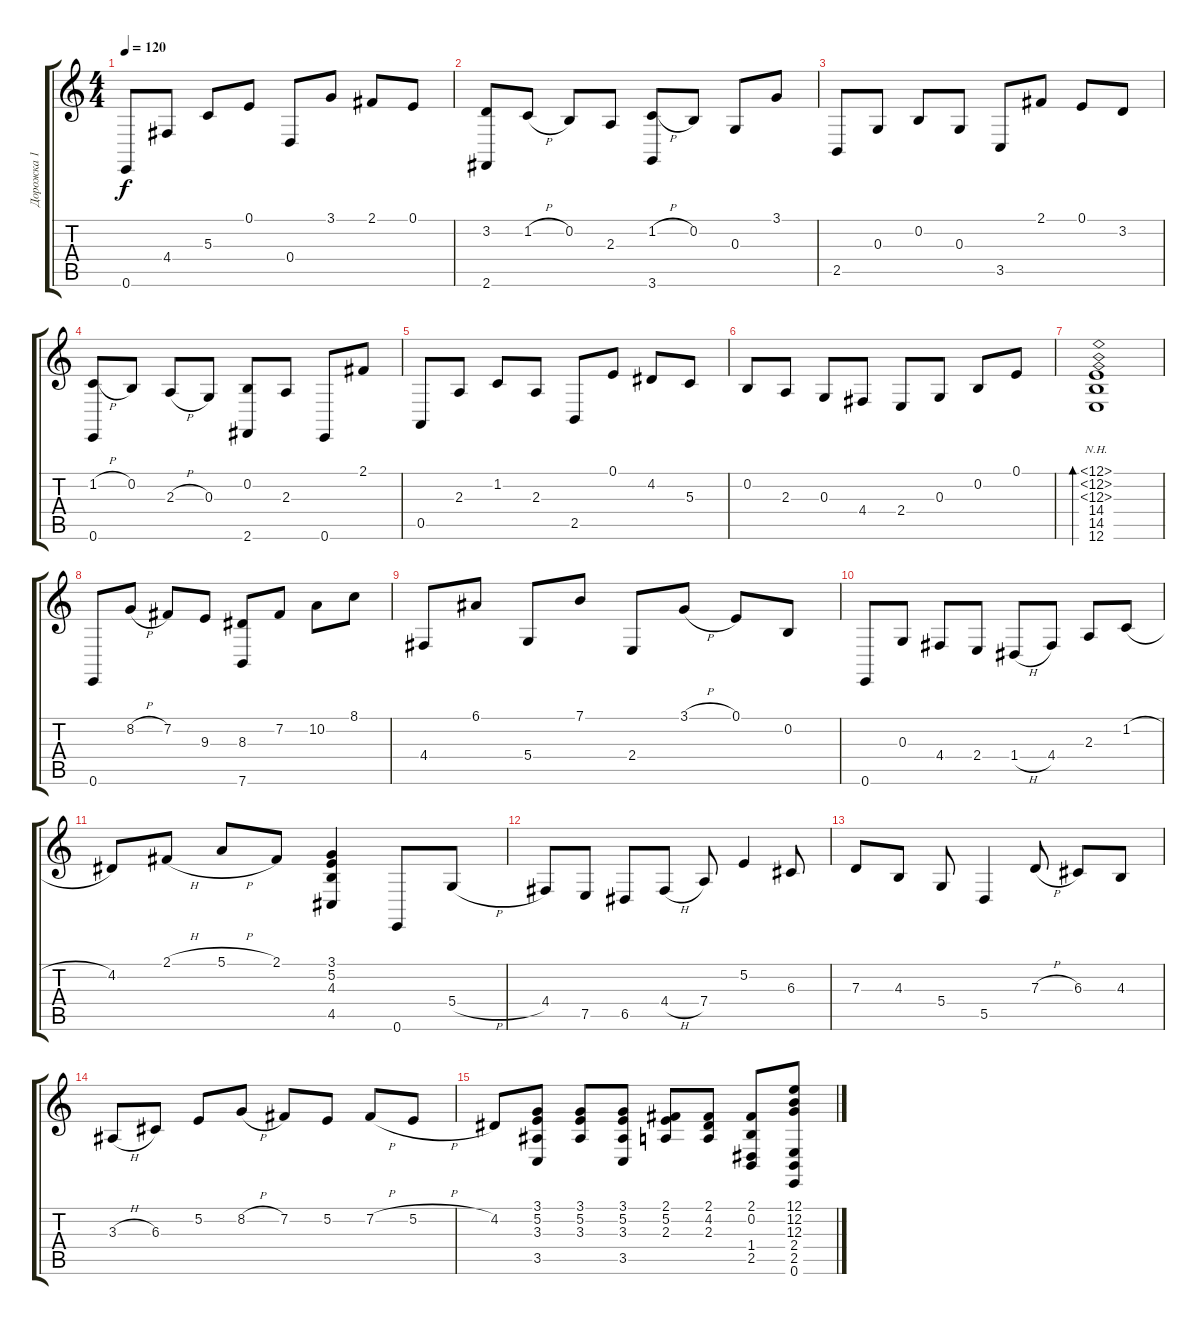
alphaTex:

\track ("Дорожка 1" "Дорожка 1") {instrument electricgrandpiano}
\staff {score tabs}
\tuning (E4 B3 G3 D3 A2 E2) {hide}
\ts (4 4)
\tempo 120
\clef g2
\ks c
0.6.8{dy f} 4.4.8 5.3.8 0.1.8 0.4.8 3.1.8 2.1.8 0.1.8 |
(3.2 2.6).8 1.2{h}.8 0.2.8 2.3.8 (1.2{h} 3.6).8 0.2.8 0.3.8 3.1.8 |
2.5.8 0.3.8 0.2.8 0.3.8 3.5.8 2.1.8 0.1.8 3.2.8 |
(1.2{h} 0.6).8 0.2.8 2.3{h}.8 0.3.8 (0.2 2.6).8 2.3.8 0.6.8 2.1.8 |
0.5.8 2.3.8 1.2.8 2.3.8 2.5.8 0.1.8 4.2.8 5.3.8 |
0.2.8 2.3.8 0.3.8 4.4.8 2.4.8 0.3.8 0.2.8 0.1.8 |
(12.1{nh} 12.2{nh} 12.3{nh} 14.4 14.5 12.6).1{bd 480} |
0.6.8 8.2{h}.8 7.2.8 9.3.8 (8.3 7.6).8 7.2.8 10.2.8 8.1.8 |
4.4.8 6.1.8 5.4.8 7.1.8 2.4.8 3.1{h}.8 0.1.8 0.2.8 |
0.6.8 0.3.8 4.4.8 2.4.8 1.4{h}.8 4.4.8 2.3.8 1.2{h}.8 |
4.2.8 2.1{h}.8 5.1{h}.8 2.1.8 (3.1 5.2 4.3 4.5).4 0.6.8 5.4{h}.8 |
4.4.8 7.5.8 6.5.8 4.4{h}.8 7.4.8 5.2.4 6.3.8 |
7.3.8 4.3.8 5.4.8 5.5.4 7.3{h}.8 6.3.8 4.3.8 |
3.3{h}.8 6.3.8 5.2.8 8.2{h}.8 7.2.8 5.2.8 7.2{h}.8 5.2{h}.8 |
4.2.8 (3.1 5.2 3.3 3.5).8 (3.1 5.2 3.3).8 (3.1 5.2 3.3 3.5).8 (2.1 5.2 2.3).8 (2.1 4.2 2.3).8 (2.1 0.2 1.4 2.5).8 (12.1 12.2 12.3 2.4 2.5 0.6).8
